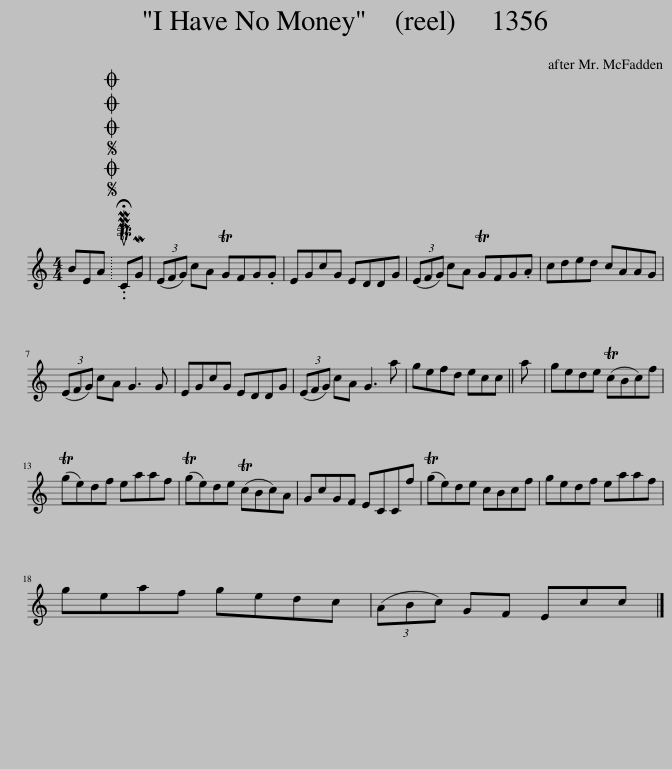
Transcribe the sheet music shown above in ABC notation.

X:1
L:1/8
M:4/4
I:linebreak $
K:C
V:1 treble
V:1
 BEA |SOSOOO .!fermata!PMTuCMG | (3(EFG) cA TGFG.G | EGcG EDDG | (3(EFG) cA TGFG.A | %5
 cded cAAG |$ (3(EFG) cA G3 G | EGcG EDDG | (3(EFG) cA G3 a | gefd ecc || %10
 a | gede (TcBc)f |$ (Tge)df eaaf | (Tge)de (TcBc)A | GcGF ECCf | %15
 (Tge)de cBcf | gedf eaaf |$ geaf gedc | (3(ABc) GF Ecc |] %19
